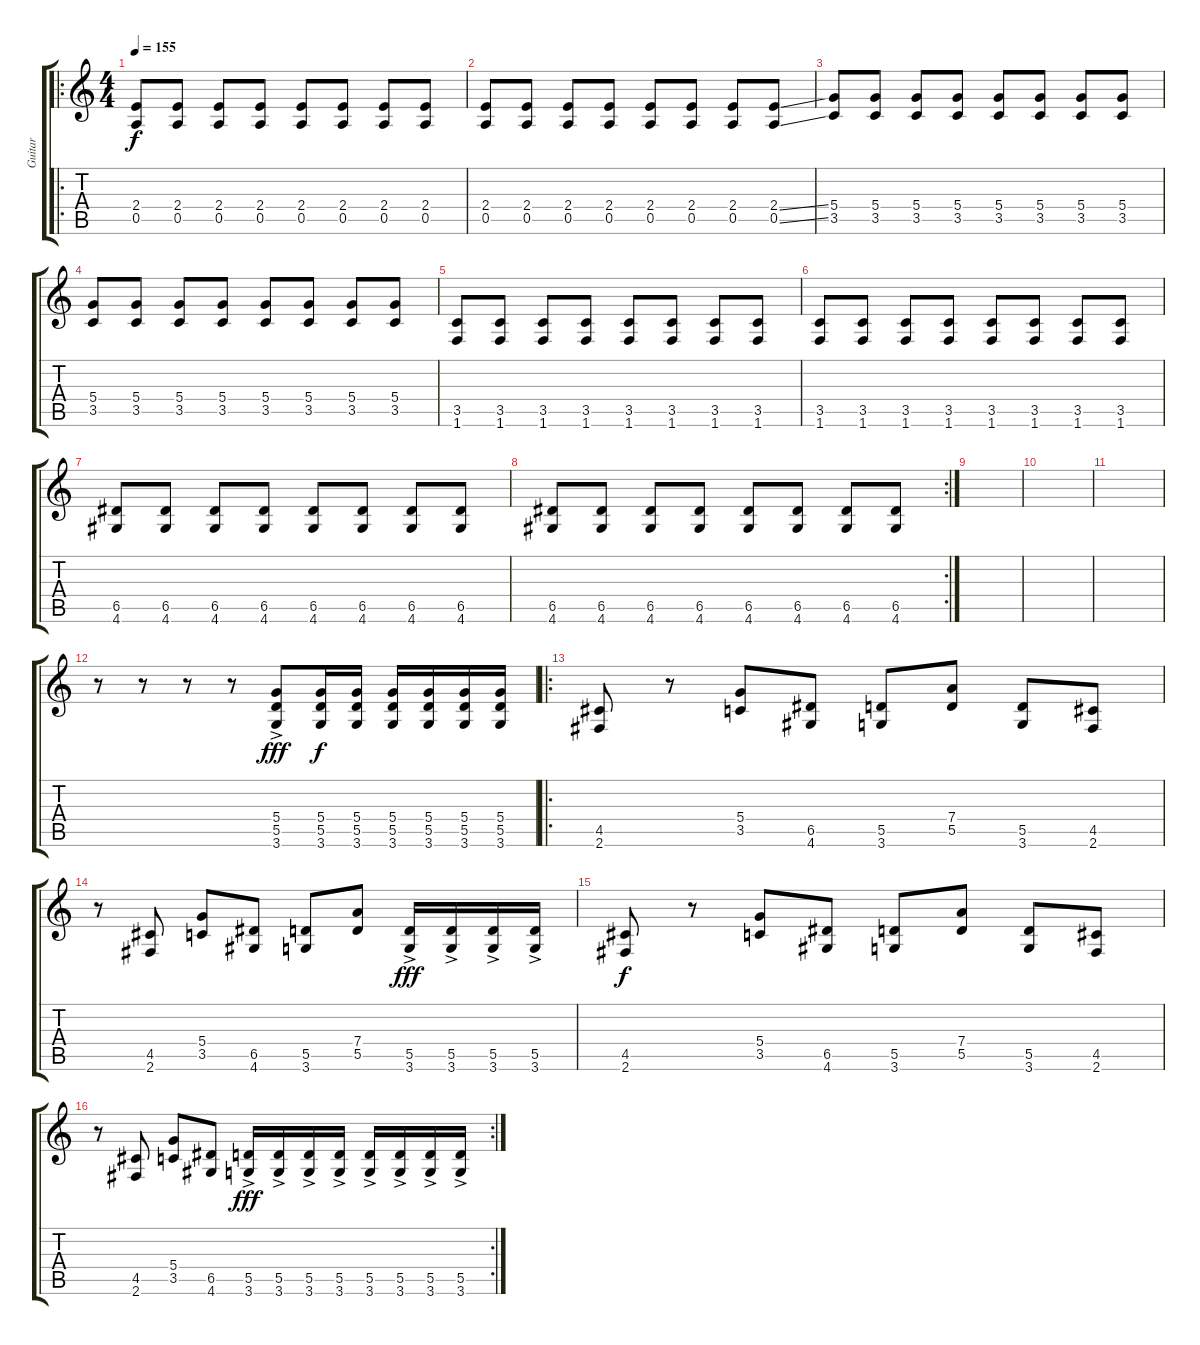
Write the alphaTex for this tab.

\track ("Guitar" "Guitar") {instrument distortionguitar}
\staff {score tabs}
\tuning (E4 B3 G3 D3 A2 E2) {hide}
\ro
\ts (4 4)
\tempo 155
\clef g2
\ks c
(2.4 0.5).8{dy f instrument distortionguitar} (2.4 0.5).8 (2.4 0.5).8 (2.4 0.5).8 (2.4 0.5).8 (2.4 0.5).8 (2.4 0.5).8 (2.4 0.5).8 |
(2.4 0.5).8 (2.4 0.5).8 (2.4 0.5).8 (2.4 0.5).8 (2.4 0.5).8 (2.4 0.5).8 (2.4 0.5).8 (2.4{ss} 0.5{ss}).8 |
(5.4 3.5).8 (5.4 3.5).8 (5.4 3.5).8 (5.4 3.5).8 (5.4 3.5).8 (5.4 3.5).8 (5.4 3.5).8 (5.4 3.5).8 |
(5.4 3.5).8 (5.4 3.5).8 (5.4 3.5).8 (5.4 3.5).8 (5.4 3.5).8 (5.4 3.5).8 (5.4 3.5).8 (5.4 3.5).8 |
(3.5 1.6).8 (3.5 1.6).8 (3.5 1.6).8 (3.5 1.6).8 (3.5 1.6).8 (3.5 1.6).8 (3.5 1.6).8 (3.5 1.6).8 |
(3.5 1.6).8 (3.5 1.6).8 (3.5 1.6).8 (3.5 1.6).8 (3.5 1.6).8 (3.5 1.6).8 (3.5 1.6).8 (3.5 1.6).8 |
(6.5 4.6).8 (6.5 4.6).8 (6.5 4.6).8 (6.5 4.6).8 (6.5 4.6).8 (6.5 4.6).8 (6.5 4.6).8 (6.5 4.6).8 |
\rc 2
(6.5 4.6).8 (6.5 4.6).8 (6.5 4.6).8 (6.5 4.6).8 (6.5 4.6).8 (6.5 4.6).8 (6.5 4.6).8 (6.5 4.6).8 |
|
|
|
r.8 r.8 r.8 r.8 (5.4 5.5{ac} 3.6{ac}).8{dy fff} (5.4 5.5 3.6).16{dy f} (5.4 5.5 3.6).16 (5.4 5.5 3.6).16 (5.4 5.5 3.6).16 (5.4 5.5 3.6).16 (5.4 5.5 3.6).16 |
\ro
(4.5 2.6).8 r.8 (5.4 3.5).8 (6.5 4.6).8 (5.5 3.6).8 (7.4 5.5).8 (5.5 3.6).8 (4.5 2.6).8 |
r.8 (4.5 2.6).8 (5.4 3.5).8 (6.5 4.6).8 (5.5 3.6).8 (7.4 5.5).8 (5.5 3.6{ac}).16{dy fff} (5.5 3.6{ac}).16 (5.5 3.6{ac}).16 (5.5 3.6{ac}).16 |
(4.5 2.6).8{dy f} r.8 (5.4 3.5).8 (6.5 4.6).8 (5.5 3.6).8 (7.4 5.5).8 (5.5 3.6).8 (4.5 2.6).8 |
\rc 2
r.8 (4.5 2.6).8 (5.4 3.5).8 (6.5 4.6).8 (5.5 3.6{ac}).16{dy fff} (5.5 3.6{ac}).16 (5.5 3.6{ac}).16 (5.5 3.6{ac}).16 (5.5 3.6{ac}).16 (5.5 3.6{ac}).16 (5.5 3.6{ac}).16 (5.5 3.6{ac}).16
